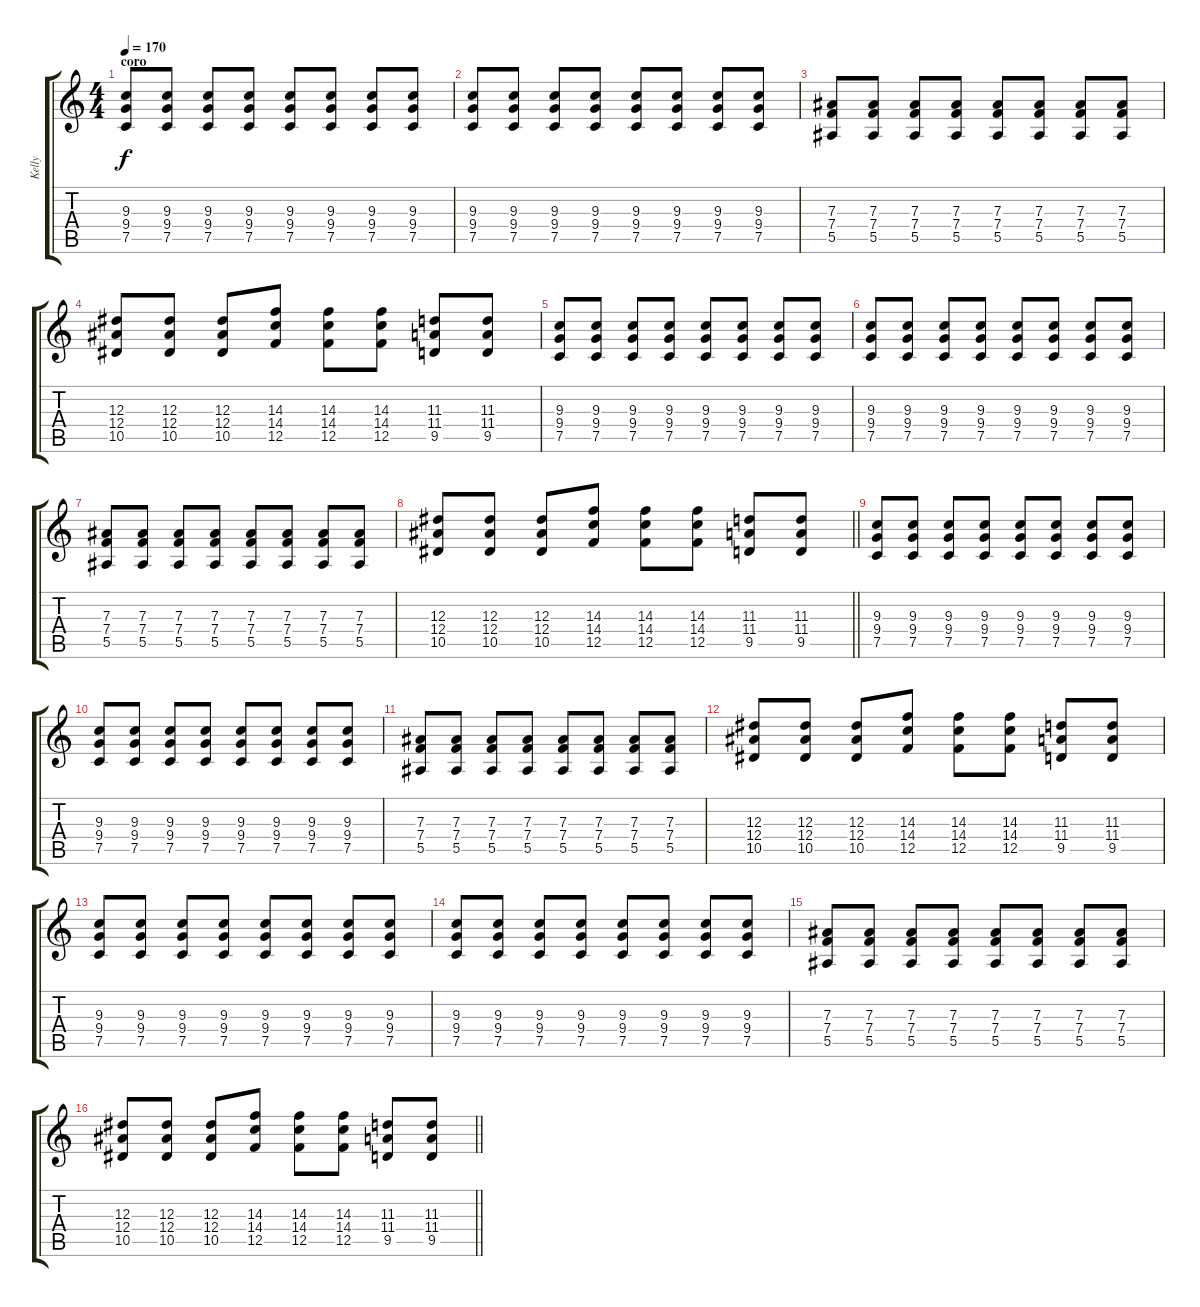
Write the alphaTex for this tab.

\track ("Kelly" "Kelly") {instrument overdrivenguitar}
\staff {score tabs}
\tuning (C4 G3 Eb3 Bb2 F2 C2) {hide}
\ts (4 4)
\section ("" "coro")
\tempo 170
\clef g2
\ks c
(9.3 9.4 7.5).8{dy f} (9.3 9.4 7.5).8 (9.3 9.4 7.5).8 (9.3 9.4 7.5).8 (9.3 9.4 7.5).8 (9.3 9.4 7.5).8 (9.3 9.4 7.5).8 (9.3 9.4 7.5).8 |
(9.3 9.4 7.5).8 (9.3 9.4 7.5).8 (9.3 9.4 7.5).8 (9.3 9.4 7.5).8 (9.3 9.4 7.5).8 (9.3 9.4 7.5).8 (9.3 9.4 7.5).8 (9.3 9.4 7.5).8 |
(7.3 7.4 5.5).8 (7.3 7.4 5.5).8 (7.3 7.4 5.5).8 (7.3 7.4 5.5).8 (7.3 7.4 5.5).8 (7.3 7.4 5.5).8 (7.3 7.4 5.5).8 (7.3 7.4 5.5).8 |
(12.3 12.4 10.5).8 (12.3 12.4 10.5).8 (12.3 12.4 10.5).8 (14.3 14.4 12.5).8 (14.3 14.4 12.5).8 (14.3 14.4 12.5).8 (11.3 11.4 9.5).8 (11.3 11.4 9.5).8 |
(9.3 9.4 7.5).8 (9.3 9.4 7.5).8 (9.3 9.4 7.5).8 (9.3 9.4 7.5).8 (9.3 9.4 7.5).8 (9.3 9.4 7.5).8 (9.3 9.4 7.5).8 (9.3 9.4 7.5).8 |
(9.3 9.4 7.5).8 (9.3 9.4 7.5).8 (9.3 9.4 7.5).8 (9.3 9.4 7.5).8 (9.3 9.4 7.5).8 (9.3 9.4 7.5).8 (9.3 9.4 7.5).8 (9.3 9.4 7.5).8 |
(7.3 7.4 5.5).8 (7.3 7.4 5.5).8 (7.3 7.4 5.5).8 (7.3 7.4 5.5).8 (7.3 7.4 5.5).8 (7.3 7.4 5.5).8 (7.3 7.4 5.5).8 (7.3 7.4 5.5).8 |
\barLineRight lightlight
(12.3 12.4 10.5).8 (12.3 12.4 10.5).8 (12.3 12.4 10.5).8 (14.3 14.4 12.5).8 (14.3 14.4 12.5).8 (14.3 14.4 12.5).8 (11.3 11.4 9.5).8 (11.3 11.4 9.5).8 |
(9.3 9.4 7.5).8 (9.3 9.4 7.5).8 (9.3 9.4 7.5).8 (9.3 9.4 7.5).8 (9.3 9.4 7.5).8 (9.3 9.4 7.5).8 (9.3 9.4 7.5).8 (9.3 9.4 7.5).8 |
(9.3 9.4 7.5).8 (9.3 9.4 7.5).8 (9.3 9.4 7.5).8 (9.3 9.4 7.5).8 (9.3 9.4 7.5).8 (9.3 9.4 7.5).8 (9.3 9.4 7.5).8 (9.3 9.4 7.5).8 |
(7.3 7.4 5.5).8 (7.3 7.4 5.5).8 (7.3 7.4 5.5).8 (7.3 7.4 5.5).8 (7.3 7.4 5.5).8 (7.3 7.4 5.5).8 (7.3 7.4 5.5).8 (7.3 7.4 5.5).8 |
(12.3 12.4 10.5).8 (12.3 12.4 10.5).8 (12.3 12.4 10.5).8 (14.3 14.4 12.5).8 (14.3 14.4 12.5).8 (14.3 14.4 12.5).8 (11.3 11.4 9.5).8 (11.3 11.4 9.5).8 |
(9.3 9.4 7.5).8 (9.3 9.4 7.5).8 (9.3 9.4 7.5).8 (9.3 9.4 7.5).8 (9.3 9.4 7.5).8 (9.3 9.4 7.5).8 (9.3 9.4 7.5).8 (9.3 9.4 7.5).8 |
(9.3 9.4 7.5).8 (9.3 9.4 7.5).8 (9.3 9.4 7.5).8 (9.3 9.4 7.5).8 (9.3 9.4 7.5).8 (9.3 9.4 7.5).8 (9.3 9.4 7.5).8 (9.3 9.4 7.5).8 |
(7.3 7.4 5.5).8 (7.3 7.4 5.5).8 (7.3 7.4 5.5).8 (7.3 7.4 5.5).8 (7.3 7.4 5.5).8 (7.3 7.4 5.5).8 (7.3 7.4 5.5).8 (7.3 7.4 5.5).8 |
\barLineRight lightlight
(12.3 12.4 10.5).8 (12.3 12.4 10.5).8 (12.3 12.4 10.5).8 (14.3 14.4 12.5).8 (14.3 14.4 12.5).8 (14.3 14.4 12.5).8 (11.3 11.4 9.5).8 (11.3 11.4 9.5).8
